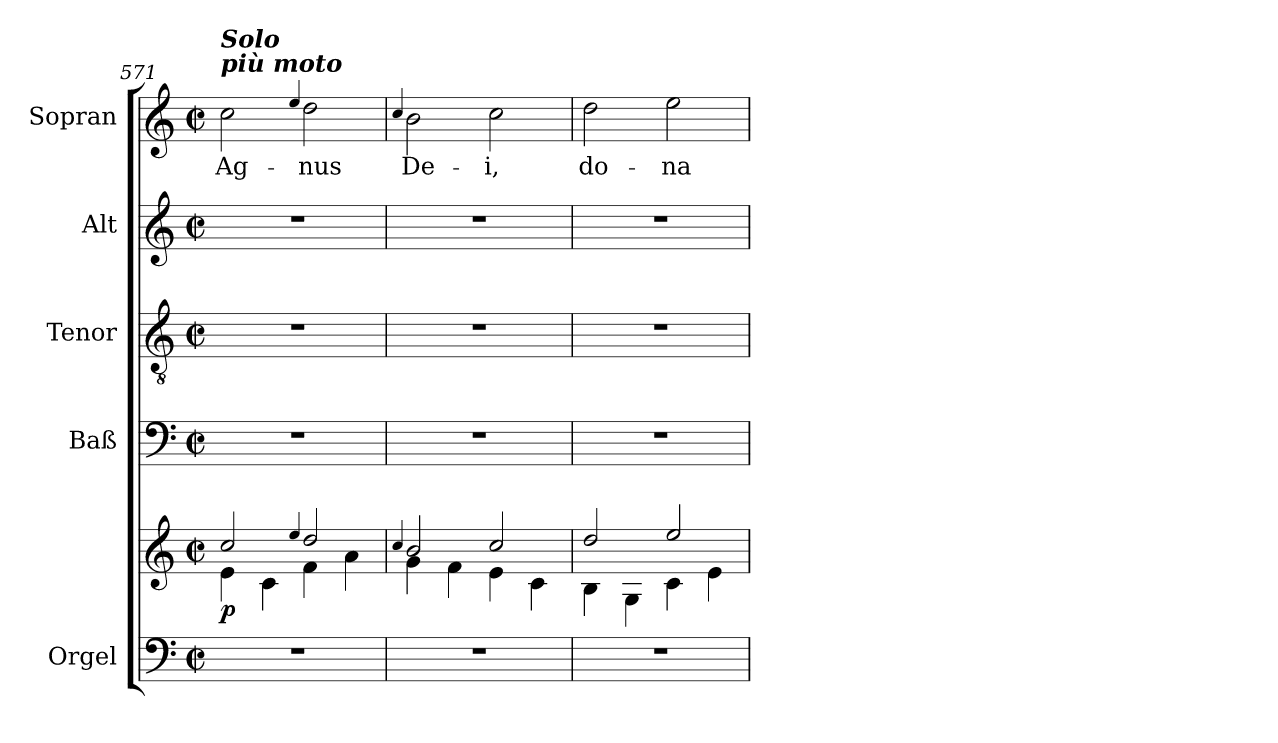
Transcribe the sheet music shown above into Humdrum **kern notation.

**kern	**kern	**dynam	**kern	**kern	**kern	**kern	**text
*part5	*part5	*part5	*part4	*part3	*part2	*part1	*part1
*staff6	*staff5	*staff5/6	*staff4	*staff3	*staff2	*staff1	*staff1
*I"Orgel	*	*	*I"Baß	*I"Tenor	*I"Alt	*I"Sopran	*
*clefF4	*clefG2	*	*clefF4	*clefGv2	*clefG2	*clefG2	*
*k[]	*k[]	*	*k[]	*k[]	*k[]	*k[]	*
*C:	*C:	*	*C:	*C:	*C:	*C:	*
*M2/2	*M2/2	*	*M2/2	*M2/2	*M2/2	*M2/2	*
*met(c|)	*met(c|)	*	*met(c|)	*met(c|)	*met(c|)	*met(c|)	*
=571	=571	=571	=571	=571	=571	=571	=571
*	*^	*	*	*	*	*	*
!	!	!	!	!	!	!	!LO:TX:a:Bi:t=più moto	!
!	!	!	!	!	!	!	!LO:TX:a:Bi:t=Solo	!
!	!	!	!LO:DY:b	!	!	!	!	!LO:LY:b
1r	2cc/	4e\	p	1r	1r	1r	2cc\	Ag-
.	.	4c\	.	.	.	.	.	.
.	4qqee/	.	.	.	.	.	4qqee/	.
!	!	!	!	!	!	!	!	!LO:LY:b
.	2dd/	4f\	.	.	.	.	2dd\	-nus
.	.	4a\	.	.	.	.	.	.
=572	=572	=572	=572	=572	=572	=572	=572	=572
.	4qqcc/	.	.	.	.	.	4qqcc/	.
!	!	!	!	!	!	!	!	!LO:LY:b
1r	2b/	4g\	.	1r	1r	1r	2b\	De-
.	.	4f\	.	.	.	.	.	.
!	!	!	!	!	!	!	!	!LO:LY:b
.	2cc/	4e\	.	.	.	.	2cc\	-i,
.	.	4c\	.	.	.	.	.	.
=573	=573	=573	=573	=573	=573	=573	=573	=573
!	!	!	!	!	!	!	!	!LO:LY:b
1r	2dd/	4B\	.	1r	1r	1r	2dd\	do-
.	.	4G\	.	.	.	.	.	.
!	!	!	!	!	!	!	!	!LO:LY:b
.	2ee/	4c\	.	.	.	.	2ee\	-na
.	.	4e\	.	.	.	.	.	.
*	*v	*v	*	*	*	*	*	*
=	=	=	=	=	=	=	=
*-	*-	*-	*-	*-	*-	*-	*-
